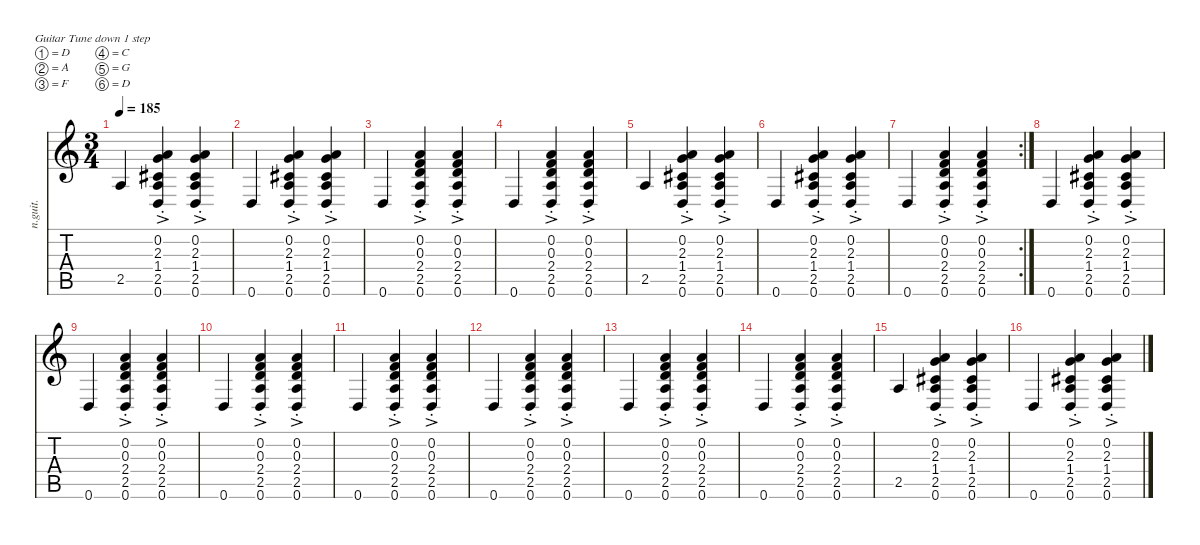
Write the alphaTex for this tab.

\defaultSystemsLayout 4
\hideDynamics
\bracketExtendMode nobrackets
\otherSystemsTrackNameOrientation horizontal
\track ("Rhythm" "n.guit.") {instrument acousticguitarnylon}
\staff {score tabs}
\tuning (D4 A3 F3 C3 G2 D2)
\ts (3 4)
\tempo 185
\clef g2
\ks c
2.5.4{dy f beam Up} (0.2{ac st} 2.3{ac st} 1.4{ac st acc #} 2.5{ac st} 0.6{ac st}).4{dy mf beam Up} (0.2{ac st} 2.3 1.4{acc #} 2.5 0.6).4{dy f beam Up} |
0.6.4{beam Up} (0.2{ac st} 2.3{ac st} 1.4{ac st acc #} 2.5{ac st} 0.6{ac st}).4{dy mf beam Up} (0.2{ac st} 2.3 1.4{acc #} 2.5 0.6).4{dy f beam Up} |
0.6.4{beam Up} (0.2{ac st} 0.3{ac st} 2.4{ac st} 2.5{ac st} 0.6{ac st}).4{dy mf beam Up} (0.2{ac st} 0.3 2.4 2.5 0.6).4{dy f beam Up} |
0.6.4{beam Up} (0.2{ac st} 0.3{ac st} 2.4{ac st} 2.5{ac st} 0.6{ac st}).4{dy mf beam Up} (0.2{ac st} 0.3 2.4 2.5 0.6).4{dy f beam Up} |
2.5.4{beam Up} (0.2{ac st} 2.3{ac st} 1.4{ac st acc #} 2.5{ac st} 0.6{ac st}).4{dy mf beam Up} (0.2{ac st} 2.3 1.4{acc #} 2.5 0.6).4{dy f beam Up} |
0.6.4{beam Up} (0.2{ac st} 2.3{ac st} 1.4{ac st acc #} 2.5{ac st} 0.6{ac st}).4{dy mf beam Up} (0.2{ac st} 2.3 1.4{acc #} 2.5 0.6).4{dy f beam Up} |
\rc 2
0.6.4{beam Up} (0.2{ac st} 0.3{ac st} 2.4{ac st} 2.5{ac st} 0.6{ac st}).4{dy mf beam Up} (0.2{ac st} 0.3 2.4 2.5 0.6).4{dy f beam Up} |
0.6.4{beam Up} (0.2{ac st} 2.3{ac st} 1.4{ac st acc #} 2.5{ac st} 0.6{ac st}).4{dy mf beam Up} (0.2{ac st} 2.3 1.4{acc #} 2.5 0.6).4{dy f beam Up} |
0.6.4{beam Up} (0.2{ac st} 0.3{ac st} 2.4{ac st} 2.5{ac st} 0.6{ac st}).4{dy mf beam Up} (0.2{ac st} 0.3 2.4 2.5 0.6).4{dy f beam Up} |
0.6.4{beam Up} (0.2{ac st} 0.3{ac st} 2.4{ac st} 2.5{ac st} 0.6{ac st}).4{dy mf beam Up} (0.2{ac st} 0.3 2.4 2.5 0.6).4{dy f beam Up} |
0.6.4{beam Up} (0.2{ac st} 0.3{ac st} 2.4{ac st} 2.5{ac st} 0.6{ac st}).4{dy mf beam Up} (0.2{ac st} 0.3 2.4 2.5 0.6).4{dy f beam Up} |
0.6.4{beam Up} (0.2{ac st} 0.3{ac st} 2.4{ac st} 2.5{ac st} 0.6{ac st}).4{dy mf beam Up} (0.2{ac st} 0.3 2.4 2.5 0.6).4{dy f beam Up} |
0.6.4{beam Up} (0.2{ac st} 0.3{ac st} 2.4{ac st} 2.5{ac st} 0.6{ac st}).4{dy mf beam Up} (0.2{ac st} 0.3 2.4 2.5 0.6).4{dy f beam Up} |
0.6.4{beam Up} (0.2{ac st} 0.3{ac st} 2.4{ac st} 2.5{ac st} 0.6{ac st}).4{dy mf beam Up} (0.2{ac st} 0.3 2.4 2.5 0.6).4{dy f beam Up} |
2.5.4{beam Up} (0.2{ac st} 2.3{ac st} 1.4{ac st acc #} 2.5{ac st} 0.6{ac st}).4{dy mf beam Up} (0.2{ac st} 2.3 1.4{acc #} 2.5 0.6).4{dy f beam Up} |
0.6.4{beam Up} (0.2{ac st} 2.3{ac st} 1.4{ac st acc #} 2.5{ac st} 0.6{ac st}).4{dy mf beam Up} (0.2{ac st} 2.3 1.4{acc #} 2.5 0.6).4{dy f beam Up}
